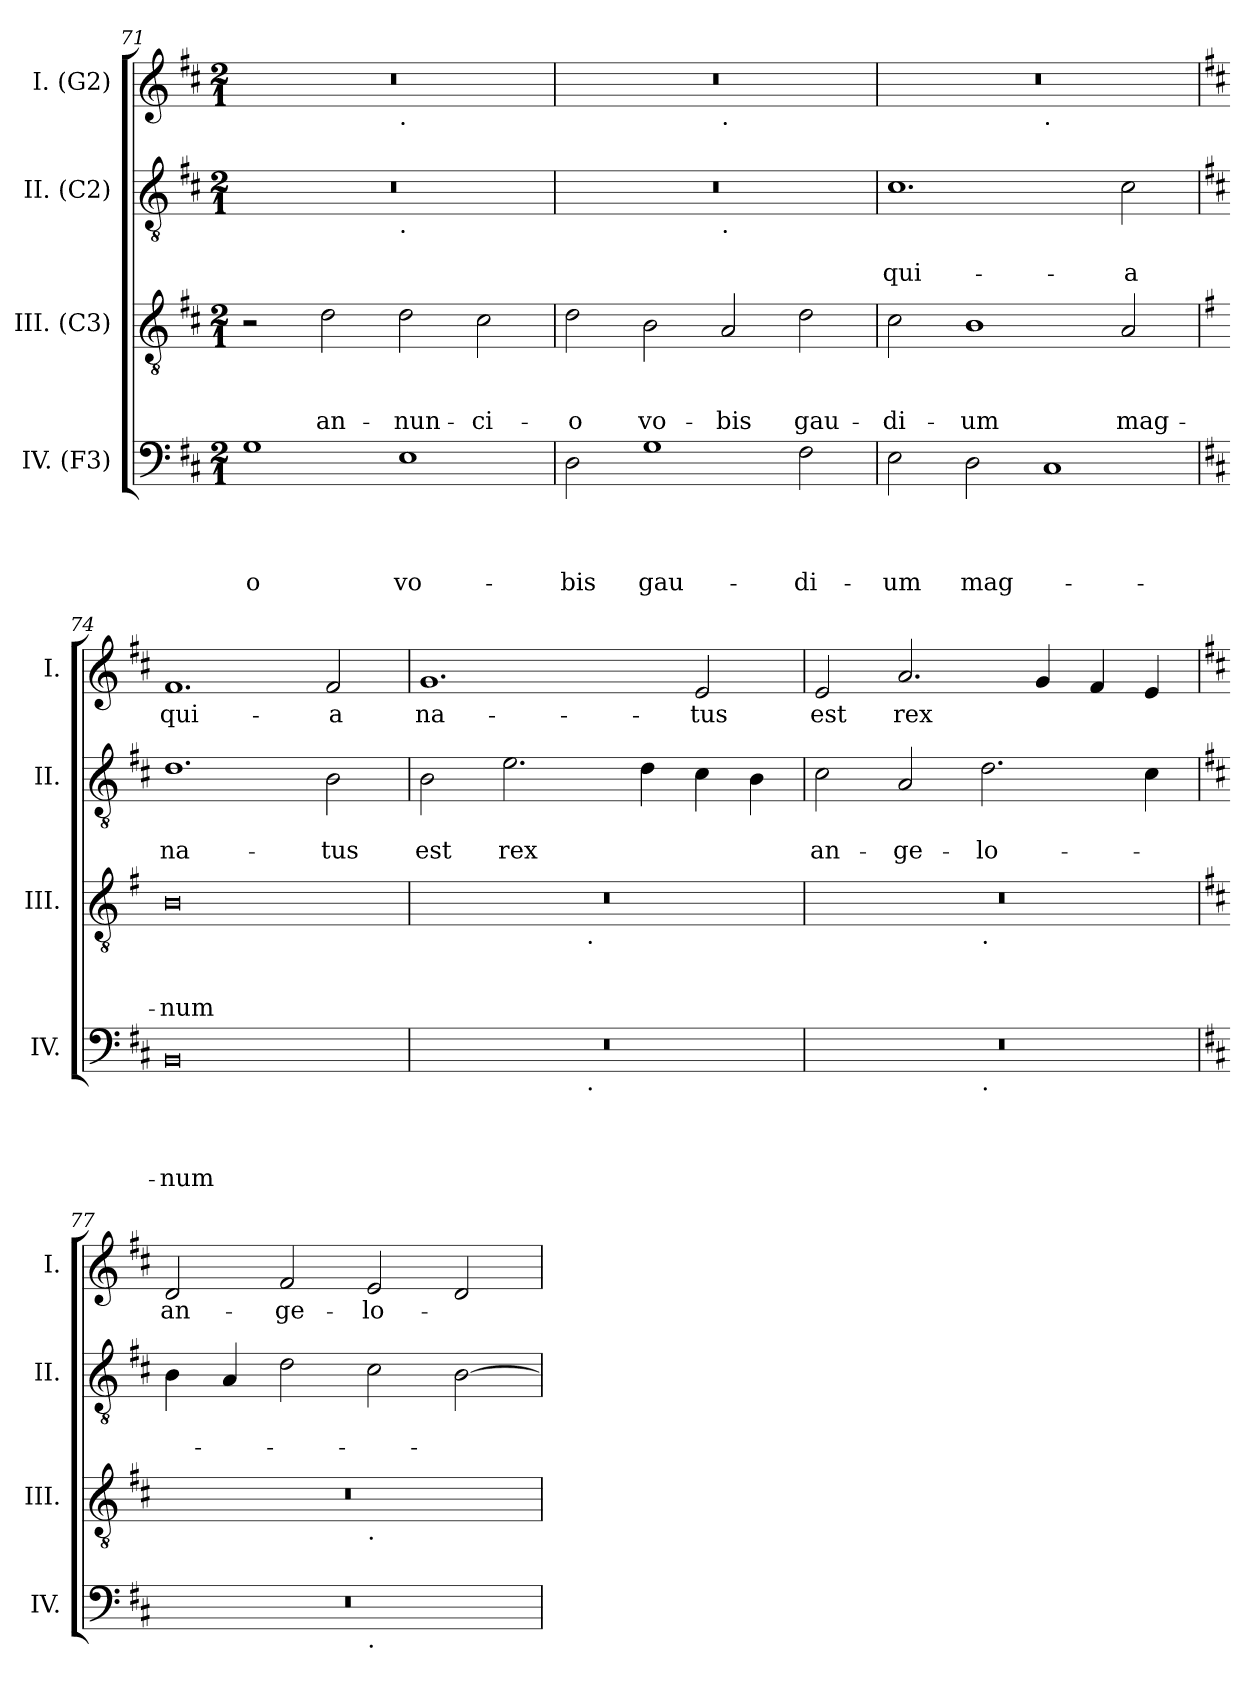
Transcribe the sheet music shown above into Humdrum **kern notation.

**kern	**text	**text	**text	**text	**kern	**text	**text	**text	**kern	**text	**text	**kern	**text
*part4	*part4	*part4	*part4	*part4	*part3	*part3	*part3	*part3	*part2	*part2	*part2	*part1	*part1
*staff4	*staff4	*staff4	*staff4	*staff4	*staff3	*staff3	*staff3	*staff3	*staff2	*staff2	*staff2	*staff1	*staff1
*I"IV. (F3)	*	*	*	*	*I"III. (C3)	*	*	*	*I"II. (C2)	*	*	*I"I. (G2)	*
*I'IV.	*	*	*	*	*I'III.	*	*	*	*I'II.	*	*	*I'I.	*
*clefF4	*	*	*	*	*clefGv2	*	*	*	*clefGv2	*	*	*clefG2	*
*k[f#c#]	*	*	*	*	*k[f#c#]	*	*	*	*k[f#c#]	*	*	*k[f#c#]	*
*D:	*	*	*	*	*D:	*	*	*	*D:	*	*	*D:	*
*M2/1	*	*	*	*	*M2/1	*	*	*	*M2/1	*	*	*M2/1	*
=71	=71	=71	=71	=71	=71	=71	=71	=71	=71	=71	=71	=71	=71
!	!	!	!	!LO:LY:b:rj	!	!	!	!	!	!	!	!	!
*	*	*	*	*	*	*	*	*	*^	*	*	*^	*
1G	.	.	.	-o	2r	.	.	.	0r	1ryy	.	.	0r	1ryy	.
!	!	!	!	!	!	!	!	!LO:LY:b	!	!	!	!	!	!	!
.	.	.	.	.	2d\	.	.	an-	.	.	.	.	.	.	.
!	!	!	!	!	!	!	!	!	!	!	!	!	!	!LO:TX:b:t=.	!
!	!	!	!	!	!	!	!	!	!	!LO:TX:b:t=.	!	!	!	!	!
!	!	!	!	!LO:LY:b	!	!	!	!LO:LY:b	!	!	!	!	!	!	!
1E	.	.	.	vo-	2d\	.	.	-nun-	.	1ryy	.	.	.	1ryy	.
!	!	!	!	!	!	!	!	!LO:LY:b	!	!	!	!	!	!	!
.	.	.	.	.	2c#\	.	.	-ci-	.	.	.	.	.	.	.
!!LO:LB:g=z	!!
=72	=72	=72	=72	=72	=72	=72	=72	=72	=72	=72	=72	=72	=72	=72	=72
!	!	!	!	!LO:LY:b	!	!	!	!LO:LY:b	!	!	!	!	!	!	!
2D\	.	.	.	-bis	2d\	.	.	-o	0r	1ryy	.	.	0r	1ryy	.
!	!	!	!	!LO:LY:b	!	!	!	!LO:LY:b	!	!	!	!	!	!	!
1G	.	.	.	gau-	2B\	.	.	vo-	.	.	.	.	.	.	.
!	!	!	!	!	!	!	!	!	!	!	!	!	!	!LO:TX:b:t=.	!
!	!	!	!	!	!	!	!	!	!	!LO:TX:b:t=.	!	!	!	!	!
!	!	!	!	!	!	!	!	!LO:LY:b	!	!	!	!	!	!	!
.	.	.	.	.	2A/	.	.	-bis	.	1ryy	.	.	.	1ryy	.
!	!	!	!	!LO:LY:b	!	!	!	!LO:LY:b	!	!	!	!	!	!	!
2F#\	.	.	.	-di-	2d\	.	.	gau-	.	.	.	.	.	.	.
=73	=73	=73	=73	=73	=73	=73	=73	=73	=73	=73	=73	=73	=73	=73	=73
!	!	!	!	!LO:LY:b	!	!	!	!LO:LY:b	!	!	!	!LO:LY:b	!	!	!
*	*	*	*	*	*	*	*	*	*v	*v	*	*	*	*	*
2E\	.	.	.	-um	2c#\	.	.	-di-	1.c#	.	qui-	0r	1ryy	.
!	!	!	!	!LO:LY:b	!	!	!	!LO:LY:b	!	!	!	!	!	!
2D\	.	.	.	mag-	1B	.	.	-um	.	.	.	.	.	.
!	!	!	!	!	!	!	!	!	!	!	!	!	!LO:TX:b:t=.	!
1C#	.	.	.	.	.	.	.	.	.	.	.	.	1ryy	.
!	!	!	!	!	!	!	!	!LO:LY:b	!	!	!LO:LY:b	!	!	!
.	.	.	.	.	2A/	.	.	mag-	2c#\	.	-a	.	.	.
*	*	*	*	*	*	*	*	*	*	*	*	*v	*v	*
=74	=74	=74	=74	=74	=74	=74	=74	=74	=74	=74	=74	=74	=74
*	*	*	*	*	*k[f#]	*	*	*	*	*	*	*	*
*	*	*	*	*	*G:	*	*	*	*	*	*	*	*
*	*	*	*	*	*	*	*	*	*	*	*	*^	*
!	!	!	!	!LO:LY:b	!	!	!	!LO:LY:b	!	!	!LO:LY:b	!	!	!LO:LY:b
*	*	*	*	*	*	*	*	*	*	*	*	*v	*v	*
0BB	.	.	.	-num	0B	.	.	-num	1.d	.	na-	1.f#	qui-
!	!	!	!	!	!	!	!	!	!	!	!LO:LY:b	!	!LO:LY:b
.	.	.	.	.	.	.	.	.	2B\	.	-tus	2f#/	-a
=75	=75	=75	=75	=75	=75	=75	=75	=75	=75	=75	=75	=75	=75
!	!	!	!	!	!	!	!	!	!	!	!LO:LY:b	!	!LO:LY:b
*^	*	*	*	*	*^	*	*	*	*	*	*	*	*
0r	1ryy	.	.	.	.	0r	1ryy	.	.	.	2B\	.	est	1.g	na-
!	!	!	!	!	!	!	!	!	!	!	!	!	!LO:LY:b	!	!
.	.	.	.	.	.	.	.	.	.	.	2.e\	.	rex	.	.
!	!	!	!	!	!	!	!LO:TX:b:t=.	!	!	!	!	!	!	!	!
!	!LO:TX:b:t=.	!	!	!	!	!	!	!	!	!	!	!	!	!	!
.	1ryy	.	.	.	.	.	1ryy	.	.	.	.	.	.	.	.
.	.	.	.	.	.	.	.	.	.	.	4d\	.	.	.	.
!	!	!	!	!	!	!	!	!	!	!	!	!	!	!	!LO:LY:b
.	.	.	.	.	.	.	.	.	.	.	4c#\	.	.	2e/	-tus
.	.	.	.	.	.	.	.	.	.	.	4B\	.	.	.	.
=76	=76	=76	=76	=76	=76	=76	=76	=76	=76	=76	=76	=76	=76	=76	=76
!	!	!	!	!	!	!	!	!	!	!	!	!	!LO:LY:b	!	!LO:LY:b
0r	1ryy	.	.	.	.	0r	1ryy	.	.	.	2c#\	.	an-	2e/	est
!	!	!	!	!	!	!	!	!	!	!	!	!	!LO:LY:b	!	!LO:LY:b
.	.	.	.	.	.	.	.	.	.	.	2A/	.	-ge-	2.a/	rex
!	!	!	!	!	!	!	!LO:TX:b:t=.	!	!	!	!	!	!	!	!
!	!LO:TX:b:t=.	!	!	!	!	!	!	!	!	!	!	!	!	!	!
!	!	!	!	!	!	!	!	!	!	!	!	!	!LO:LY:b	!	!
.	1ryy	.	.	.	.	.	1ryy	.	.	.	2.d\	.	-lo-	.	.
.	.	.	.	.	.	.	.	.	.	.	.	.	.	4g/	.
.	.	.	.	.	.	.	.	.	.	.	.	.	.	4f#/	.
.	.	.	.	.	.	.	.	.	.	.	4c#\	.	.	4e/	.
!!LO:PB:g=z
=77	=77	=77	=77	=77	=77	=77	=77	=77	=77	=77	=77	=77	=77	=77	=77
*	*	*	*	*	*	*k[f#c#]	*	*	*	*	*	*	*	*	*
*	*	*	*	*	*	*D:	*	*	*	*	*	*	*	*	*
!	!	!	!	!	!	!	!	!	!	!	!	!	!	!	!LO:LY:b
0r	1ryy	.	.	.	.	0r	1ryy	.	.	.	4B\	.	.	2d/	an-
.	.	.	.	.	.	.	.	.	.	.	4A/	.	.	.	.
!	!	!	!	!	!	!	!	!	!	!	!	!	!	!	!LO:LY:b
.	.	.	.	.	.	.	.	.	.	.	2d\	.	.	2f#/	-ge-
!	!	!	!	!	!	!	!LO:TX:b:t=.	!	!	!	!	!	!	!	!
!	!LO:TX:b:t=.	!	!	!	!	!	!	!	!	!	!	!	!	!	!
!	!	!	!	!	!	!	!	!	!	!	!	!	!	!	!LO:LY:b
.	1ryy	.	.	.	.	.	1ryy	.	.	.	2c#\	.	.	2e/	-lo-
.	.	.	.	.	.	.	.	.	.	.	[>2B\	.	.	2d/	.
*v	*v	*	*	*	*	*	*	*	*	*	*	*	*	*	*
*	*	*	*	*	*v	*v	*	*	*	*	*	*	*	*
=	=	=	=	=	=	=	=	=	=	=	=	=	=
*-	*-	*-	*-	*-	*-	*-	*-	*-	*-	*-	*-	*-	*-
